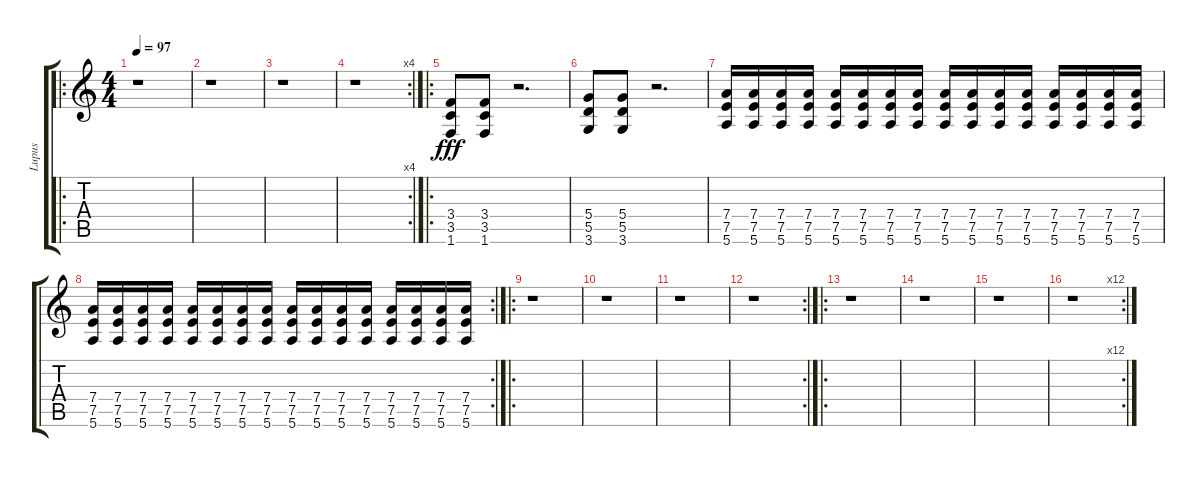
\track ("Lupus" "Lupus") {instrument distortionguitar}
\staff {score tabs}
\tuning (E4 B3 G3 D3 A2 E2) {hide}
\ro
\ts (4 4)
\tempo 97
\clef g2
\ks c
r.1{dy fff} |
r.1 |
r.1 |
\rc 4
r.1 |
\ro
(3.4 3.5 1.6).8 (3.4 3.5 1.6).8 r.2{d} |
(5.4 5.5 3.6).8 (5.4 5.5 3.6).8 r.2{d} |
(7.4 7.5 5.6).16 (7.4 7.5 5.6).16 (7.4 7.5 5.6).16 (7.4 7.5 5.6).16 (7.4 7.5 5.6).16 (7.4 7.5 5.6).16 (7.4 7.5 5.6).16 (7.4 7.5 5.6).16 (7.4 7.5 5.6).16 (7.4 7.5 5.6).16 (7.4 7.5 5.6).16 (7.4 7.5 5.6).16 (7.4 7.5 5.6).16 (7.4 7.5 5.6).16 (7.4 7.5 5.6).16 (7.4 7.5 5.6).16 |
\rc 2
(7.4 7.5 5.6).16 (7.4 7.5 5.6).16 (7.4 7.5 5.6).16 (7.4 7.5 5.6).16 (7.4 7.5 5.6).16 (7.4 7.5 5.6).16 (7.4 7.5 5.6).16 (7.4 7.5 5.6).16 (7.4 7.5 5.6).16 (7.4 7.5 5.6).16 (7.4 7.5 5.6).16 (7.4 7.5 5.6).16 (7.4 7.5 5.6).16 (7.4 7.5 5.6).16 (7.4 7.5 5.6).16 (7.4 7.5 5.6).16 |
\ro
r.1 |
r.1 |
r.1 |
\rc 2
r.1 |
\ro
r.1 |
r.1 |
r.1 |
\rc 12
r.1
